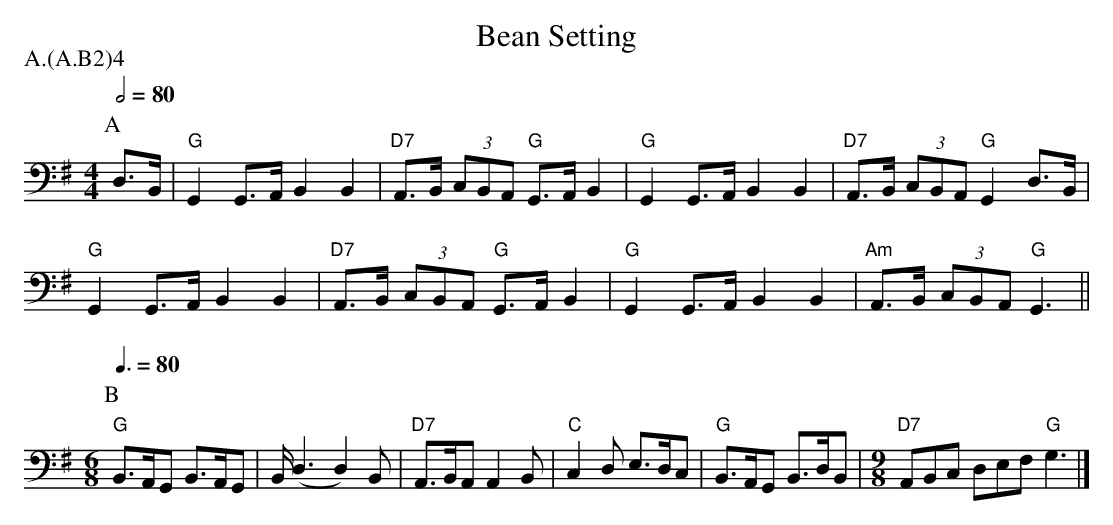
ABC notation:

X:1
T: Bean Setting
P: A.(A.B2)4
Q: 1/2=80
M: 4/4
L: 1/8
K: G clef=bass middle=d
P: A
d>B |\
"G" G2 G>A B2 B2 | "D7" A>B (3cBA "G" G>A B2 |\
"G" G2 G>A B2 B2 | "D7" A>B (3cBA "G" G2 d>B |
"G" G2 G>A B2 B2 | "D7" A>B (3cBA "G" G>A B2 |\
"G" G2 G>A B2 B2 | "Am" A>B (3cBA "G" G3 ||
M: 6/8
Q: 3/8=80
P: B
"G" B>AG B>AG | B/2(d3d2) B | "D7" A>BA A2 B | "C" c2 d e>dc | "G" B>AG B>dB |\
M: 9/8
"D7" ABc def "G" g3 |]
